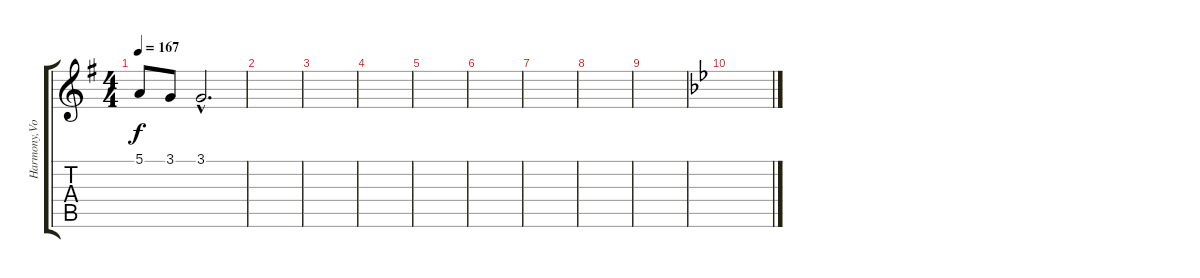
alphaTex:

\track ("Harmony,Vo" "Harmony,Vo") {instrument clavinet}
\staff {score tabs}
\tuning (E4 B3 G3 D3 A2 E2) {hide}
\ts (4 4)
\tempo 167
\clef g2
\ks eminor
5.1{t}.8{dy f} 3.1.8 3.1{hac}.2{d} |
|
|
|
|
|
|
|
|
\ks gminor
